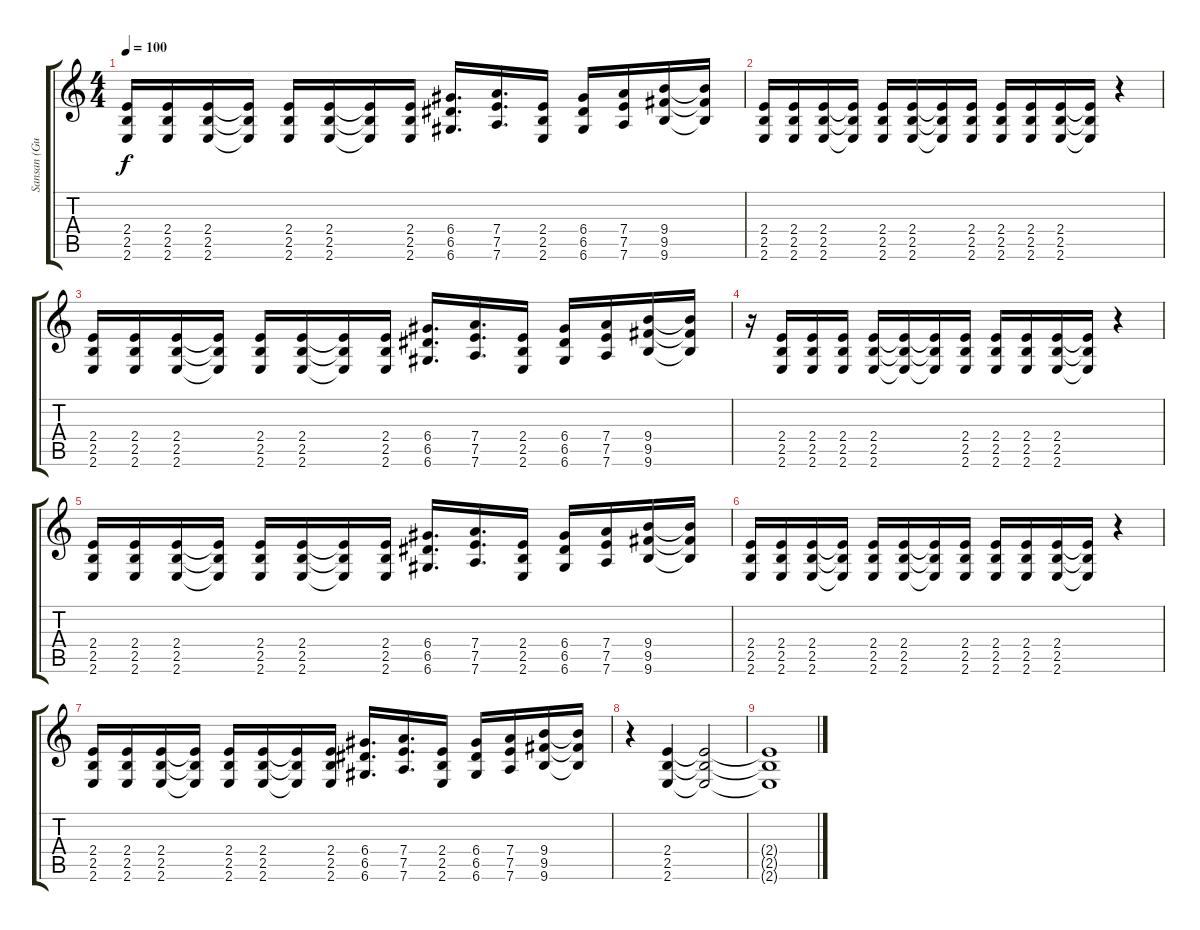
\track ("Sansan (Guitar)" "Sansan (Gu") {instrument distortionguitar}
\staff {score tabs}
\tuning (E4 B3 G3 D3 A2 D2) {hide}
\ts (4 4)
\tempo 100
\clef g2
\ks c
(2.4 2.5 2.6).16{dy f} (2.4 2.5 2.6).16 (2.4 2.5 2.6).16 (2.4{t} 2.5{t} 2.6{t}).16 (2.4 2.5 2.6).16 (2.4 2.5 2.6).16 (2.4{t} 2.5{t} 2.6{t}).16 (2.4 2.5 2.6).16 (6.4 6.5 6.6).16{d} (7.4 7.5 7.6).16{d} (2.4 2.5 2.6).16 (6.4 6.5 6.6).16 (7.4 7.5 7.6).16 (9.4 9.5 9.6).16 (9.4{t} 9.5{t} 9.6{t}).16 |
(2.4 2.5 2.6).16 (2.4 2.5 2.6).16 (2.4 2.5 2.6).16 (2.4{t} 2.5{t} 2.6{t}).16 (2.4 2.5 2.6).16 (2.4 2.5 2.6).16 (2.4{t} 2.5{t} 2.6{t}).16 (2.4 2.5 2.6).16 (2.4 2.5 2.6).16 (2.4 2.5 2.6).16 (2.4 2.5 2.6).16 (2.4{t} 2.5{t} 2.6{t}).16 r.4 |
(2.4 2.5 2.6).16 (2.4 2.5 2.6).16 (2.4 2.5 2.6).16 (2.4{t} 2.5{t} 2.6{t}).16 (2.4 2.5 2.6).16 (2.4 2.5 2.6).16 (2.4{t} 2.5{t} 2.6{t}).16 (2.4 2.5 2.6).16 (6.4 6.5 6.6).16{d} (7.4 7.5 7.6).16{d} (2.4 2.5 2.6).16 (6.4 6.5 6.6).16 (7.4 7.5 7.6).16 (9.4 9.5 9.6).16 (9.4{t} 9.5{t} 9.6{t}).16 |
r.16 (2.4 2.5 2.6).16 (2.4 2.5 2.6).16 (2.4 2.5 2.6).16 (2.4 2.5 2.6).16 (2.4{t} 2.5{t} 2.6{t}).16 (2.4{t} 2.5{t} 2.6{t}).16 (2.4 2.5 2.6).16 (2.4 2.5 2.6).16 (2.4 2.5 2.6).16 (2.4 2.5 2.6).16 (2.4{t} 2.5{t} 2.6{t}).16 r.4 |
(2.4 2.5 2.6).16 (2.4 2.5 2.6).16 (2.4 2.5 2.6).16 (2.4{t} 2.5{t} 2.6{t}).16 (2.4 2.5 2.6).16 (2.4 2.5 2.6).16 (2.4{t} 2.5{t} 2.6{t}).16 (2.4 2.5 2.6).16 (6.4 6.5 6.6).16{d} (7.4 7.5 7.6).16{d} (2.4 2.5 2.6).16 (6.4 6.5 6.6).16 (7.4 7.5 7.6).16 (9.4 9.5 9.6).16 (9.4{t} 9.5{t} 9.6{t}).16 |
(2.4 2.5 2.6).16 (2.4 2.5 2.6).16 (2.4 2.5 2.6).16 (2.4{t} 2.5{t} 2.6{t}).16 (2.4 2.5 2.6).16 (2.4 2.5 2.6).16 (2.4{t} 2.5{t} 2.6{t}).16 (2.4 2.5 2.6).16 (2.4 2.5 2.6).16 (2.4 2.5 2.6).16 (2.4 2.5 2.6).16 (2.4{t} 2.5{t} 2.6{t}).16 r.4 |
(2.4 2.5 2.6).16 (2.4 2.5 2.6).16 (2.4 2.5 2.6).16 (2.4{t} 2.5{t} 2.6{t}).16 (2.4 2.5 2.6).16 (2.4 2.5 2.6).16 (2.4{t} 2.5{t} 2.6{t}).16 (2.4 2.5 2.6).16 (6.4 6.5 6.6).16{d} (7.4 7.5 7.6).16{d} (2.4 2.5 2.6).16 (6.4 6.5 6.6).16 (7.4 7.5 7.6).16 (9.4 9.5 9.6).16 (9.4{t} 9.5{t} 9.6{t}).16 |
r.4 (2.4 2.5 2.6).4 (2.4{t} 2.5{t} 2.6{t}).2 |
(2.4{t} 2.5{t} 2.6{t}).1
